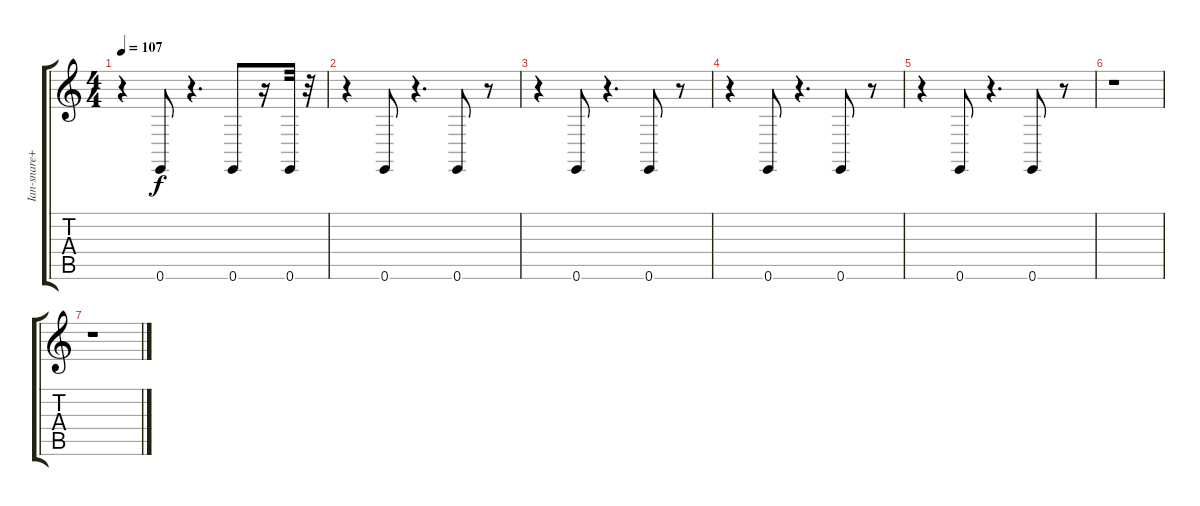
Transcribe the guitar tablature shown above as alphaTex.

\track ("Ian-snare+tom" "Ian-snare+") {instrument acousticgrandpiano}
\staff {score tabs}
\tuning (E4 B3 G3 D3 A2 E2) {hide}
\ts (4 4)
\tempo 107
\clef g2
\ks c
r.4{dy f} 0.6.8 r.4{d} 0.6.8 r.16 0.6.32 r.32 |
r.4 0.6.8 r.4{d} 0.6.8 r.8 |
r.4 0.6.8 r.4{d} 0.6.8 r.8 |
r.4 0.6.8 r.4{d} 0.6.8 r.8 |
r.4 0.6.8 r.4{d} 0.6.8 r.8 |
r.1 |
r.1
